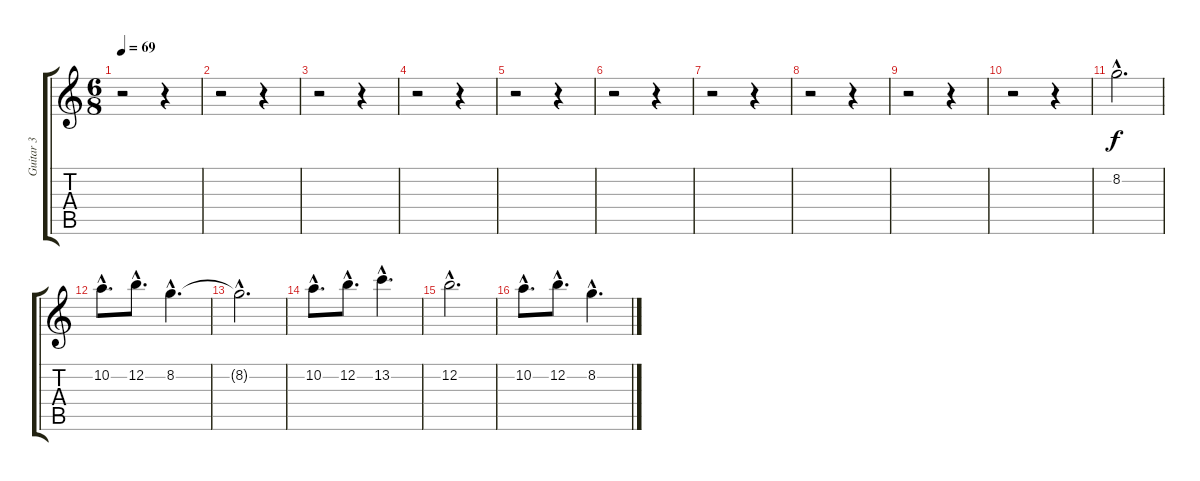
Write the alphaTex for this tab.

\track ("Guitar 3" "Guitar 3") {instrument distortionguitar}
\staff {score tabs}
\tuning (E4 B3 G3 D3 A2 E2) {hide}
\ts (6 8)
\tempo 69
\clef g2
\ks c
r.2{dy f} r.4 |
r.2 r.4 |
r.2 r.4 |
r.2 r.4 |
r.2 r.4 |
r.2 r.4 |
r.2 r.4 |
r.2 r.4 |
r.2 r.4 |
r.2 r.4 |
8.2{hac}.2{d} |
10.2{hac}.8{d} 12.2{hac}.8{d} 8.2{hac}.4{d} |
8.2{hac t}.2{d} |
10.2{hac}.8{d} 12.2{hac}.8{d} 13.2{hac}.4{d} |
12.2{hac}.2{d} |
10.2{hac}.8{d} 12.2{hac}.8{d} 8.2{hac}.4{d}
